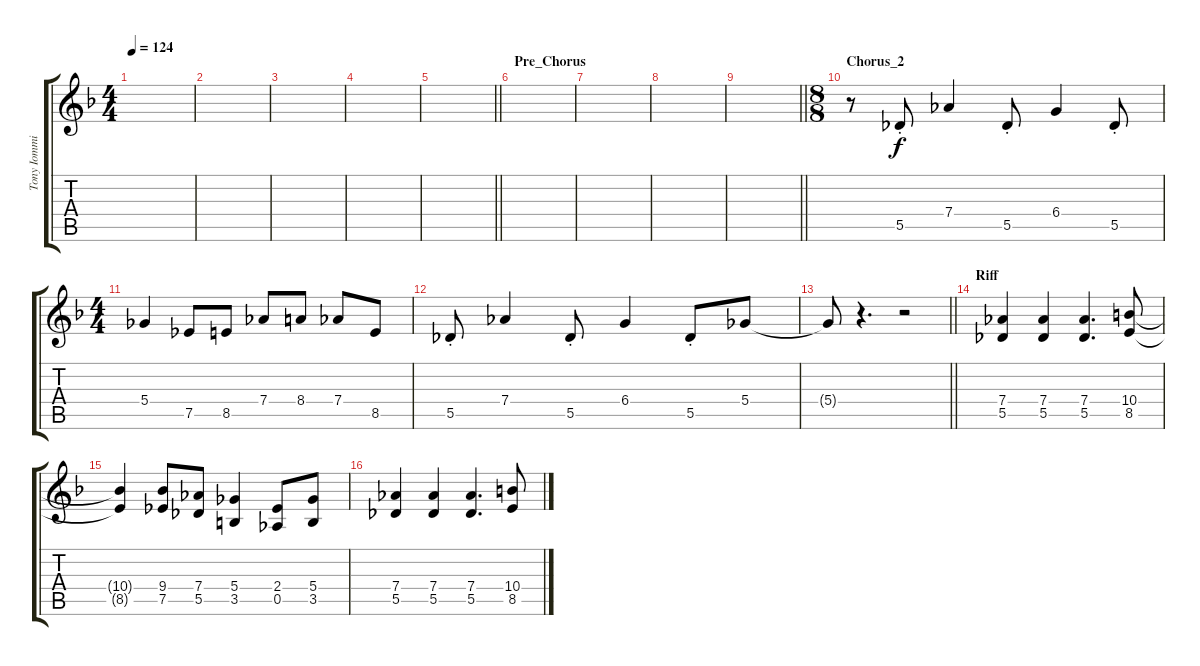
\track ("Tony Iommi" "Tony Iommi") {instrument overdrivenguitar}
\staff {score tabs}
\tuning (Eb4 Bb3 Gb3 Db3 Ab2 Eb2) {hide}
\ts (4 4)
\tempo 124
\clef g2
\ks f
|
|
|
|
\barLineRight lightlight
|
\section ("" "Pre_Chorus")
|
|
|
\barLineRight lightlight
|
\ts (8 8)
\section ("" "Chorus_2")
r.8 5.5{st}.8 7.4.4 5.5{st}.8 6.4.4 5.5{st}.8 |
\ts (4 4)
5.4.4 7.5.8 8.5.8 7.4.8 8.4.8 7.4.8 8.5.8 |
5.5{st}.8 7.4.4 5.5{st}.8 6.4.4 5.5{st}.8 5.4.8 |
\barLineRight lightlight
5.4{t}.8 r.4{d} r.2 |
\section ("" "Riff")
(7.4 5.5).4 (7.4 5.5).4 (7.4 5.5).4{d} (10.4 8.5).8 |
(10.4{t} 8.5{t}).4 (9.4 7.5).8 (7.4 5.5).8 (5.4 3.5).4 (2.4 0.5).8 (5.4 3.5).8 |
(7.4 5.5).4 (7.4 5.5).4 (7.4 5.5).4{d} (10.4 8.5).8
